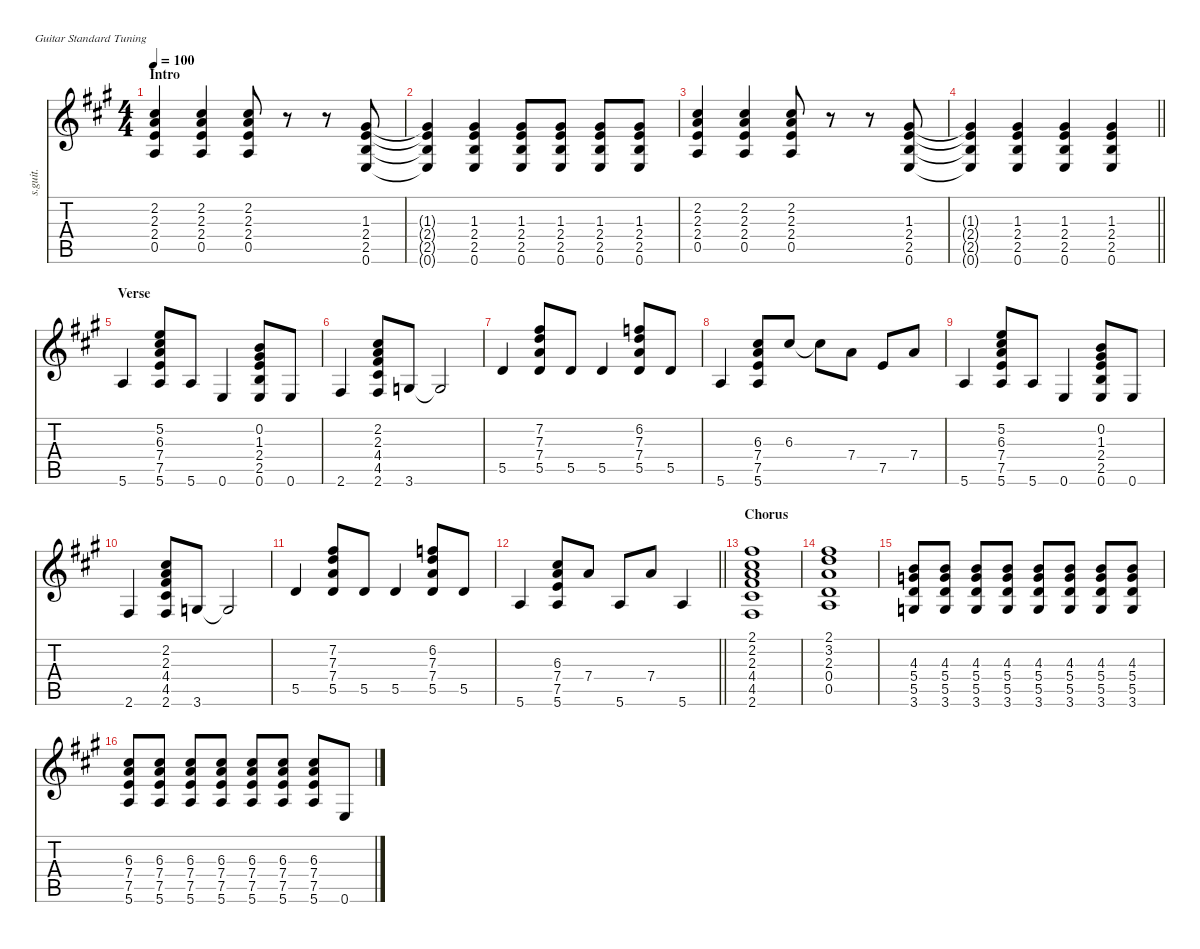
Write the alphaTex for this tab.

\defaultSystemsLayout 4
\hideDynamics
\bracketExtendMode nobrackets
\otherSystemsTrackNameOrientation horizontal
\track ("Rhythm Guitar" "s.guit.") {instrument acousticguitarsteel}
\staff {score tabs}
\tuning (E4 B3 G3 D3 A2 E2)
\ts (4 4)
\beaming (8 2 2 2 2)
\section ("" "Intro")
\tempo 100
\clef g2
\ks a
(2.2{acc #} 2.3{acc forcenatural} 2.4{acc forcenatural} 0.5{acc forcenatural}).4{dy f instrument acousticguitarsteel} (2.2{acc #} 2.3{acc forcenatural} 2.4{acc forcenatural} 0.5{acc forcenatural}).4 (2.2{acc #} 2.3{acc forcenatural} 2.4{acc forcenatural} 0.5{acc forcenatural}).8 r.8 r.8 (1.3{acc #} 2.4{acc forcenatural} 2.5{acc forcenatural} 0.6{acc forcenatural}).8 |
(1.3{t acc #} 2.4{t acc forcenatural} 2.5{t acc forcenatural} 0.6{t acc forcenatural}).4 (1.3{acc #} 2.4{acc forcenatural} 2.5{acc forcenatural} 0.6{acc forcenatural}).4 (1.3{acc #} 2.4{acc forcenatural} 2.5{acc forcenatural} 0.6{acc forcenatural}).8 (1.3{acc #} 2.4{acc forcenatural} 2.5{acc forcenatural} 0.6{acc forcenatural}).8 (1.3{acc #} 2.4{acc forcenatural} 2.5{acc forcenatural} 0.6{acc forcenatural}).8 (1.3{acc #} 2.4{acc forcenatural} 2.5{acc forcenatural} 0.6{acc forcenatural}).8 |
(2.2{acc #} 2.3{acc forcenatural} 2.4{acc forcenatural} 0.5{acc forcenatural}).4 (2.2{acc #} 2.3{acc forcenatural} 2.4{acc forcenatural} 0.5{acc forcenatural}).4 (2.2{acc #} 2.3{acc forcenatural} 2.4{acc forcenatural} 0.5{acc forcenatural}).8 r.8 r.8 (1.3{acc #} 2.4{acc forcenatural} 2.5{acc forcenatural} 0.6{acc forcenatural}).8 |
\barLineRight lightlight
(1.3{t acc #} 2.4{t acc forcenatural} 2.5{t acc forcenatural} 0.6{t acc forcenatural}).4 (1.3{acc #} 2.4{acc forcenatural} 2.5{acc forcenatural} 0.6{acc forcenatural}).4 (1.3{acc #} 2.4{acc forcenatural} 2.5{acc forcenatural} 0.6{acc forcenatural}).4 (1.3{acc #} 2.4{acc forcenatural} 2.5{acc forcenatural} 0.6{acc forcenatural}).4 |
\section ("" "Verse")
5.6{acc forcenatural}.4 (5.2{acc forcenatural} 6.3{acc #} 7.4{acc forcenatural} 7.5{acc forcenatural} 5.6{acc forcenatural}).8 5.6{acc forcenatural}.8 0.6{acc forcenatural}.4 (0.2{acc forcenatural} 1.3{acc #} 2.4{acc forcenatural} 2.5{acc forcenatural} 0.6{acc forcenatural}).8 0.6{acc forcenatural}.8 |
2.6{acc #}.4 (2.2{acc #} 2.3{acc forcenatural} 4.4{acc #} 4.5{acc #} 2.6{acc #}).8 3.6{acc forcenatural}.8 3.6{t acc forcenatural}.2 |
5.5{acc forcenatural}.4 (7.2{acc #} 7.3{acc forcenatural} 7.4{acc forcenatural} 5.5{acc forcenatural}).8 5.5{acc forcenatural}.8 5.5{acc forcenatural}.4 (6.2{acc forcenatural} 7.3{acc forcenatural} 7.4{acc forcenatural} 5.5{acc forcenatural}).8 5.5{acc forcenatural}.8 |
5.6{acc forcenatural}.4 (6.3{acc #} 7.4{acc forcenatural} 7.5{acc forcenatural} 5.6{acc forcenatural}).8 6.3{acc #}.8 6.3{t acc #}.8 7.4{acc forcenatural}.8 7.5{acc forcenatural}.8 7.4{acc forcenatural}.8 |
5.6{acc forcenatural}.4 (5.2{acc forcenatural} 6.3{acc #} 7.4{acc forcenatural} 7.5{acc forcenatural} 5.6{acc forcenatural}).8 5.6{acc forcenatural}.8 0.6{acc forcenatural}.4 (0.2{acc forcenatural} 1.3{acc #} 2.4{acc forcenatural} 2.5{acc forcenatural} 0.6{acc forcenatural}).8 0.6{acc forcenatural}.8 |
2.6{acc #}.4 (2.2{acc #} 2.3{acc forcenatural} 4.4{acc #} 4.5{acc #} 2.6{acc #}).8 3.6{acc forcenatural}.8 3.6{t acc forcenatural}.2 |
5.5{acc forcenatural}.4 (7.2{acc #} 7.3{acc forcenatural} 7.4{acc forcenatural} 5.5{acc forcenatural}).8 5.5{acc forcenatural}.8 5.5{acc forcenatural}.4 (6.2{acc forcenatural} 7.3{acc forcenatural} 7.4{acc forcenatural} 5.5{acc forcenatural}).8 5.5{acc forcenatural}.8 |
\barLineRight lightlight
5.6{acc forcenatural}.4 (6.3{acc #} 7.4{acc forcenatural} 7.5{acc forcenatural} 5.6{acc forcenatural}).8 7.4{acc forcenatural}.8 5.6{acc forcenatural}.8 7.4{acc forcenatural}.8 5.6{acc forcenatural}.4 |
\section ("" "Chorus")
(2.1{acc #} 2.2{acc #} 2.3{acc forcenatural} 4.4{acc #} 4.5{acc #} 2.6{acc #}).1 |
(2.1{acc #} 3.2{acc forcenatural} 2.3{acc forcenatural} 0.4{acc forcenatural} 0.5{acc forcenatural}).1 |
(4.3{acc forcenatural} 5.4{acc forcenatural} 5.5{acc forcenatural} 3.6{acc forcenatural}).8 (4.3{acc forcenatural} 5.4{acc forcenatural} 5.5{acc forcenatural} 3.6{acc forcenatural}).8 (4.3{acc forcenatural} 5.4{acc forcenatural} 5.5{acc forcenatural} 3.6{acc forcenatural}).8 (4.3{acc forcenatural} 5.4{acc forcenatural} 5.5{acc forcenatural} 3.6{acc forcenatural}).8 (4.3{acc forcenatural} 5.4{acc forcenatural} 5.5{acc forcenatural} 3.6{acc forcenatural}).8 (4.3{acc forcenatural} 5.4{acc forcenatural} 5.5{acc forcenatural} 3.6{acc forcenatural}).8 (4.3{acc forcenatural} 5.4{acc forcenatural} 5.5{acc forcenatural} 3.6{acc forcenatural}).8 (4.3{acc forcenatural} 5.4{acc forcenatural} 5.5{acc forcenatural} 3.6{acc forcenatural}).8 |
(6.3{acc #} 7.4{acc forcenatural} 7.5{acc forcenatural} 5.6{acc forcenatural}).8 (6.3{acc #} 7.4{acc forcenatural} 7.5{acc forcenatural} 5.6{acc forcenatural}).8 (6.3{acc #} 7.4{acc forcenatural} 7.5{acc forcenatural} 5.6{acc forcenatural}).8 (6.3{acc #} 7.4{acc forcenatural} 7.5{acc forcenatural} 5.6{acc forcenatural}).8 (6.3{acc #} 7.4{acc forcenatural} 7.5{acc forcenatural} 5.6{acc forcenatural}).8 (6.3{acc #} 7.4{acc forcenatural} 7.5{acc forcenatural} 5.6{acc forcenatural}).8 (6.3{acc #} 7.4{acc forcenatural} 7.5{acc forcenatural} 5.6{acc forcenatural}).8 0.6{acc forcenatural}.8
